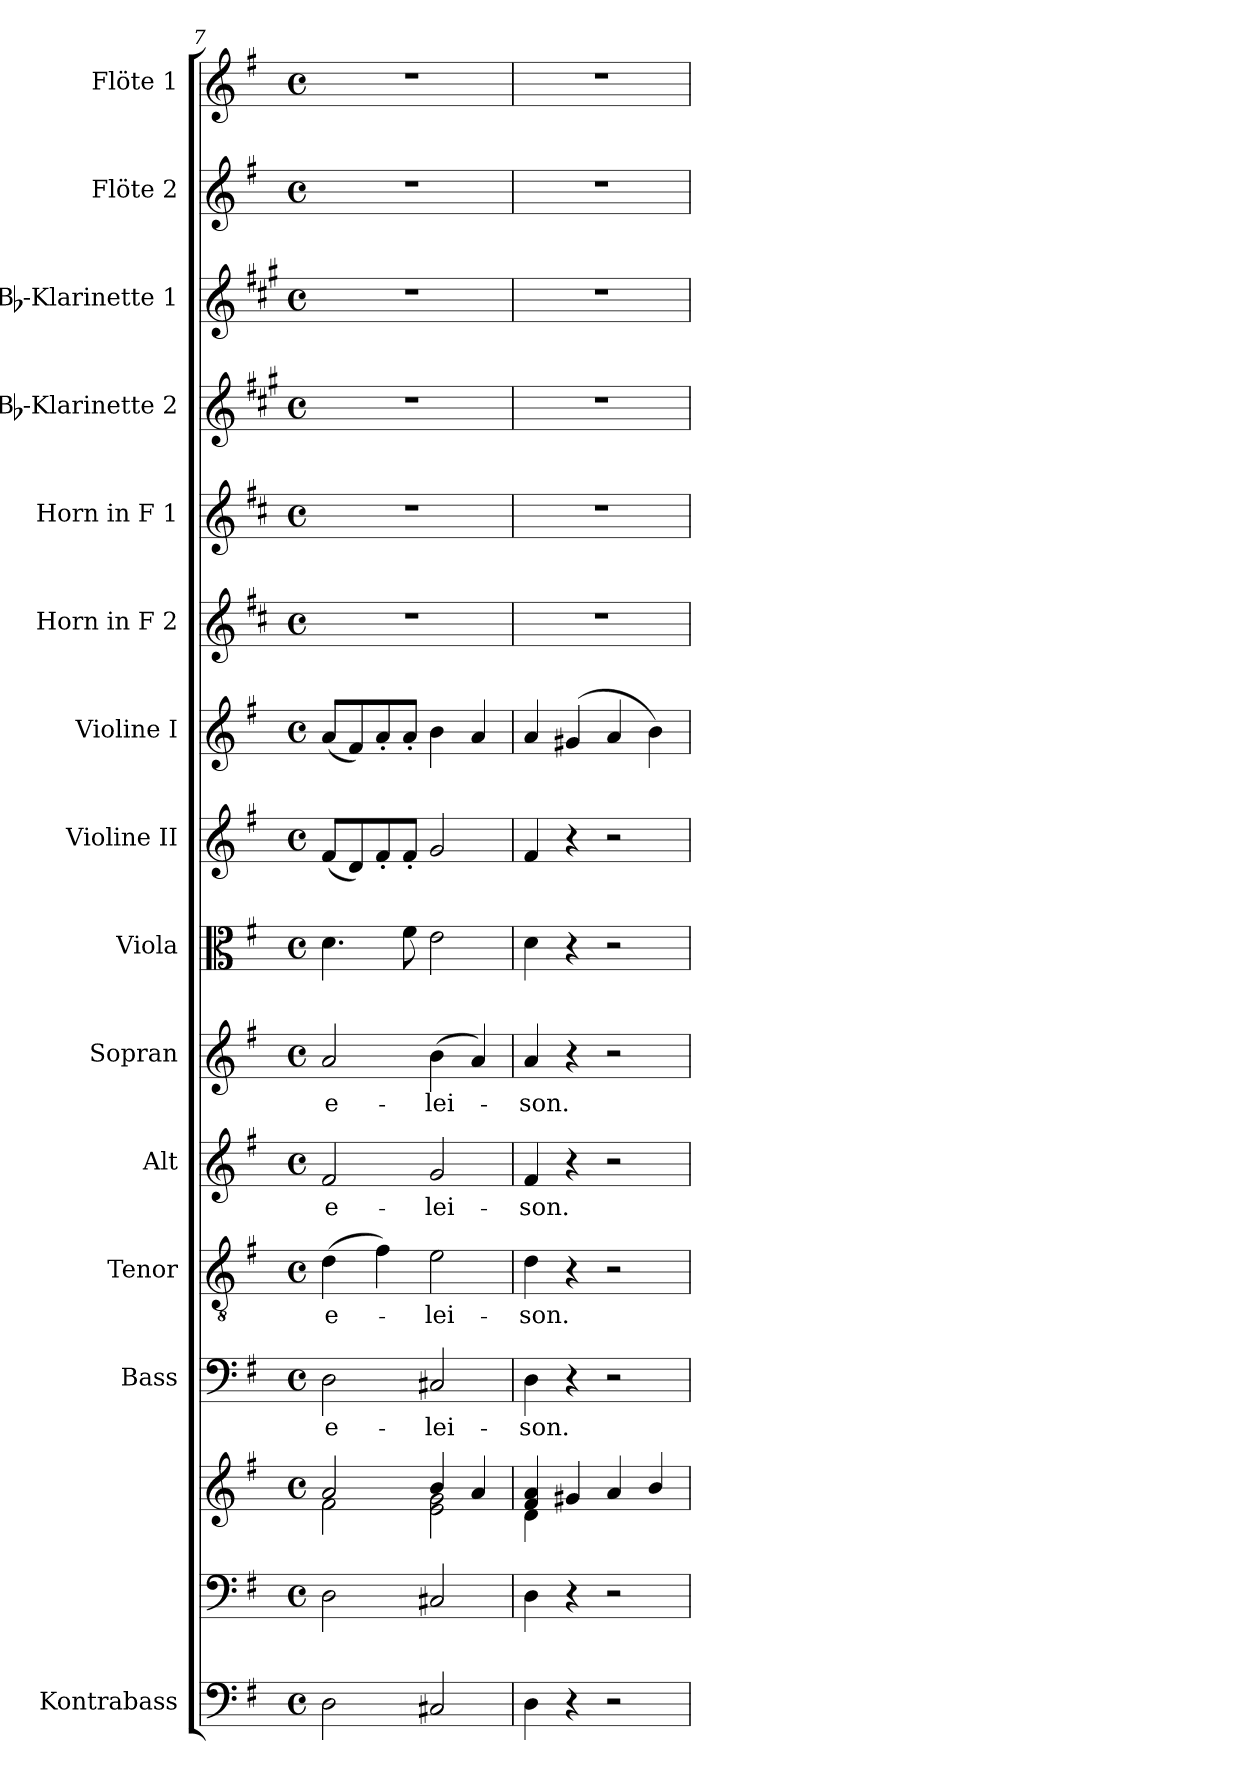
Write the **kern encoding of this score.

**kern	**kern	**kern	**kern	**text	**kern	**text	**kern	**text	**kern	**text	**kern	**kern	**kern	**kern	**kern	**kern	**kern	**kern	**kern
*part15	*part14	*part14	*part13	*part13	*part12	*part12	*part11	*part11	*part10	*part10	*part9	*part8	*part7	*part6	*part5	*part4	*part3	*part2	*part1
*staff16	*staff15	*staff14	*staff13	*staff13	*staff12	*staff12	*staff11	*staff11	*staff10	*staff10	*staff9	*staff8	*staff7	*staff6	*staff5	*staff4	*staff3	*staff2	*staff1
*I"Kontrabass	*	*	*I"Bass	*	*I"Tenor	*	*I"Alt	*	*I"Sopran	*	*I"Viola	*I"Violine II	*I"Violine I	*I"Horn in F 2	*I"Horn in F 1	*I"Bb-Klarinette 2	*I"Bb-Klarinette 1	*I"Flöte 2	*I"Flöte 1
*I'Kb.	*	*	*I'B.	*	*I'T.	*	*I'A.	*	*I'S.	*	*I'Vla.	*I'Vl. II	*I'Vl. I	*I'Horn 2	*I'Horn 1	*I'Bb Kl. 2	*I'Bb Kl. 1	*I'Fl. 2	*I'Fl. 1
*clefF4	*clefF4	*clefG2	*clefF4	*	*clefGv2	*	*clefG2	*	*clefG2	*	*clefC3	*clefG2	*clefG2	*clefG2	*clefG2	*clefG2	*clefG2	*clefG2	*clefG2
*ITrd7c12	*	*	*	*	*	*	*	*	*	*	*	*	*	*ITrd4c7	*ITrd4c7	*ITrd1c2	*ITrd1c2	*	*
*k[f#]	*k[f#]	*k[f#]	*k[f#]	*	*k[f#]	*	*k[f#]	*	*k[f#]	*	*k[f#]	*k[f#]	*k[f#]	*k[f#]	*k[f#]	*k[f#]	*k[f#]	*k[f#]	*k[f#]
*G:	*G:	*G:	*G:	*	*G:	*	*G:	*	*G:	*	*G:	*G:	*G:	*G:	*G:	*G:	*G:	*G:	*G:
*M4/4	*M4/4	*M4/4	*M4/4	*	*M4/4	*	*M4/4	*	*M4/4	*	*M4/4	*M4/4	*M4/4	*M4/4	*M4/4	*M4/4	*M4/4	*M4/4	*M4/4
*met(c)	*met(c)	*met(c)	*met(c)	*	*met(c)	*	*met(c)	*	*met(c)	*	*met(c)	*met(c)	*met(c)	*met(c)	*met(c)	*met(c)	*met(c)	*met(c)	*met(c)
=7	=7	=7	=7	=7	=7	=7	=7	=7	=7	=7	=7	=7	=7	=7	=7	=7	=7	=7	=7
*	*	*^	*	*	*	*	*	*	*	*	*	*	*	*	*	*	*	*	*
!	!	!	!	!	!LO:LY:b	!	!LO:LY:b	!	!LO:LY:b	!	!LO:LY:b	!	!	!	!	!	!	!	!	!
2DD\	2D\	2a/	2f#\	2D\	e-	(>4d\	e-	2f#/	e-	2a/	e-	4.d\	(<8f#/L	(<8a/L	1r	1r	1r	1r	1r	1r
.	.	.	.	.	.	.	.	.	.	.	.	.	8d/)	8f#/)	.	.	.	.	.	.
.	.	.	.	.	.	4f#\)	.	.	.	.	.	.	8f#'</	8a'</	.	.	.	.	.	.
.	.	.	.	.	.	.	.	.	.	.	.	8f#\	8f#'</J	8a'</J	.	.	.	.	.	.
!	!	!	!	!	!LO:LY:b	!	!LO:LY:b	!	!LO:LY:b	!	!LO:LY:b	!	!	!	!	!	!	!	!	!
2CC#X/	2C#X/	4b/	2e\ 2g\	2C#X/	-lei-	2e\	-lei-	2g/	-lei-	(>4b\	-lei-	2e\	2g/	4b\	.	.	.	.	.	.
.	.	4a/	.	.	.	.	.	.	.	4a/)	.	.	.	4a/	.	.	.	.	.	.
=8	=8	=8	=8	=8	=8	=8	=8	=8	=8	=8	=8	=8	=8	=8	=8	=8	=8	=8	=8	=8
!	!	!	!	!	!LO:LY:b	!	!LO:LY:b	!	!LO:LY:b	!	!LO:LY:b	!	!	!	!	!	!	!	!	!
4DD\	4D\	4f#/ 4a/	4d\	4D\	-son.	4d\	-son.	4f#/	-son.	4a/	-son.	4d\	4f#/	4a/	1r	1r	1r	1r	1r	1r
4r	4r	4g#X/	2.ryy	4r	.	4r	.	4r	.	4r	.	4r	4r	(4g#X/	.	.	.	.	.	.
2r	2r	4a/	.	2r	.	2r	.	2r	.	2r	.	2r	2r	4a/	.	.	.	.	.	.
.	.	4b/	.	.	.	.	.	.	.	.	.	.	.	4b\)	.	.	.	.	.	.
*	*	*v	*v	*	*	*	*	*	*	*	*	*	*	*	*	*	*	*	*	*
=	=	=	=	=	=	=	=	=	=	=	=	=	=	=	=	=	=	=	=
*-	*-	*-	*-	*-	*-	*-	*-	*-	*-	*-	*-	*-	*-	*-	*-	*-	*-	*-	*-
